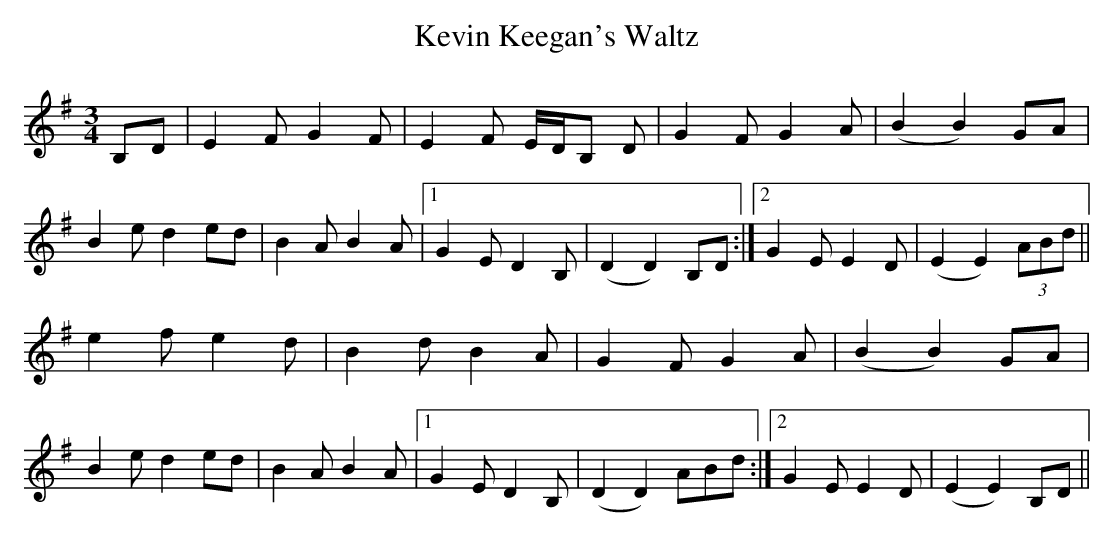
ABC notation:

X:1
T:Kevin Keegan's Waltz
M:3/4
L:1/8
K:Em
B,D|E2 F G2 F|E2 F E/D/B, D| G2 F G2 A|(B2 B2) GA|
B2 e d2 ed|B2 A B2 A|1 G2 E D2 B,|(D2 D2) B,D :|2 G2 E E2 D|(E2 E2) (3ABd ||
e2 f e2 d|B2 d B2 A|G2 F G2 A|(B2 B2) GA|
B2 e d2 ed|B2 A B2 A|1 G2 E D2 B,|(D2 D2) ABd:|2 G2 E E2 D| (E2 E2) B,D ||
